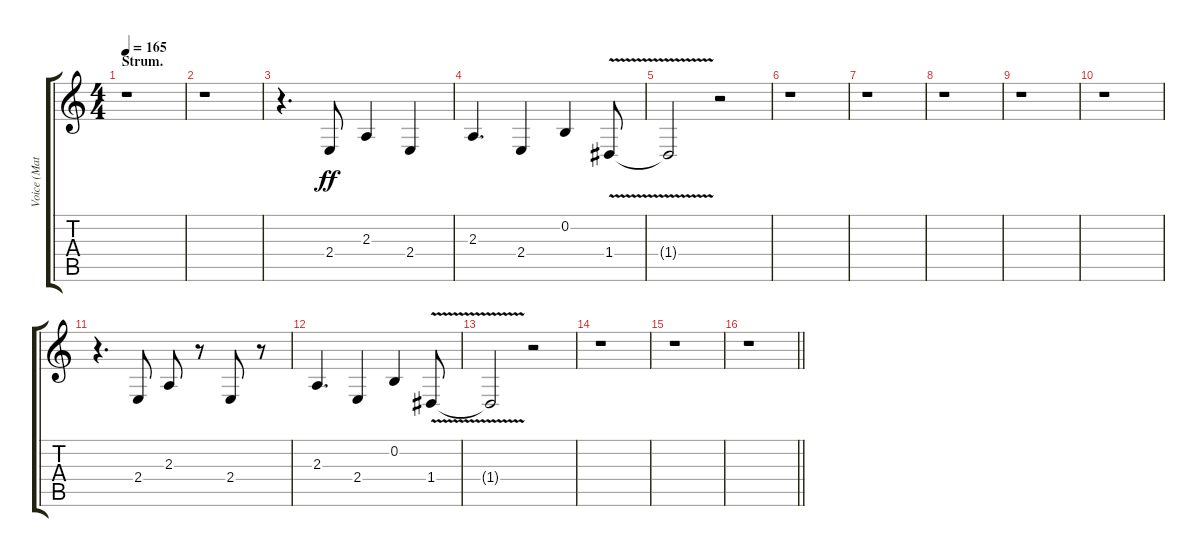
\track ("Voice (Matthias)" "Voice (Mat") {instrument brightacousticpiano}
\staff {score tabs}
\tuning (E4 B3 G3 D3 A2 E2) {hide}
\ts (4 4)
\section ("" "Strum.")
\tempo 165
\clef g2
\ks c
r.1{dy f} |
r.1 |
r.4{d} 2.4.8{dy ff} 2.3.4 2.4.4 |
2.3.4{d} 2.4.4 0.2.4 1.4{v}.8 |
1.4{t}.2{volume 8} r.2 |
r.1 |
r.1 |
r.1 |
r.1 |
r.1 |
r.4{d volume 16} 2.4.8 2.3.8 r.8 2.4.8 r.8 |
2.3.4{d} 2.4.4 0.2.4 1.4{v}.8 |
1.4{t}.2{volume 8} r.2 |
r.1 |
r.1 |
\barLineRight lightlight
r.1
